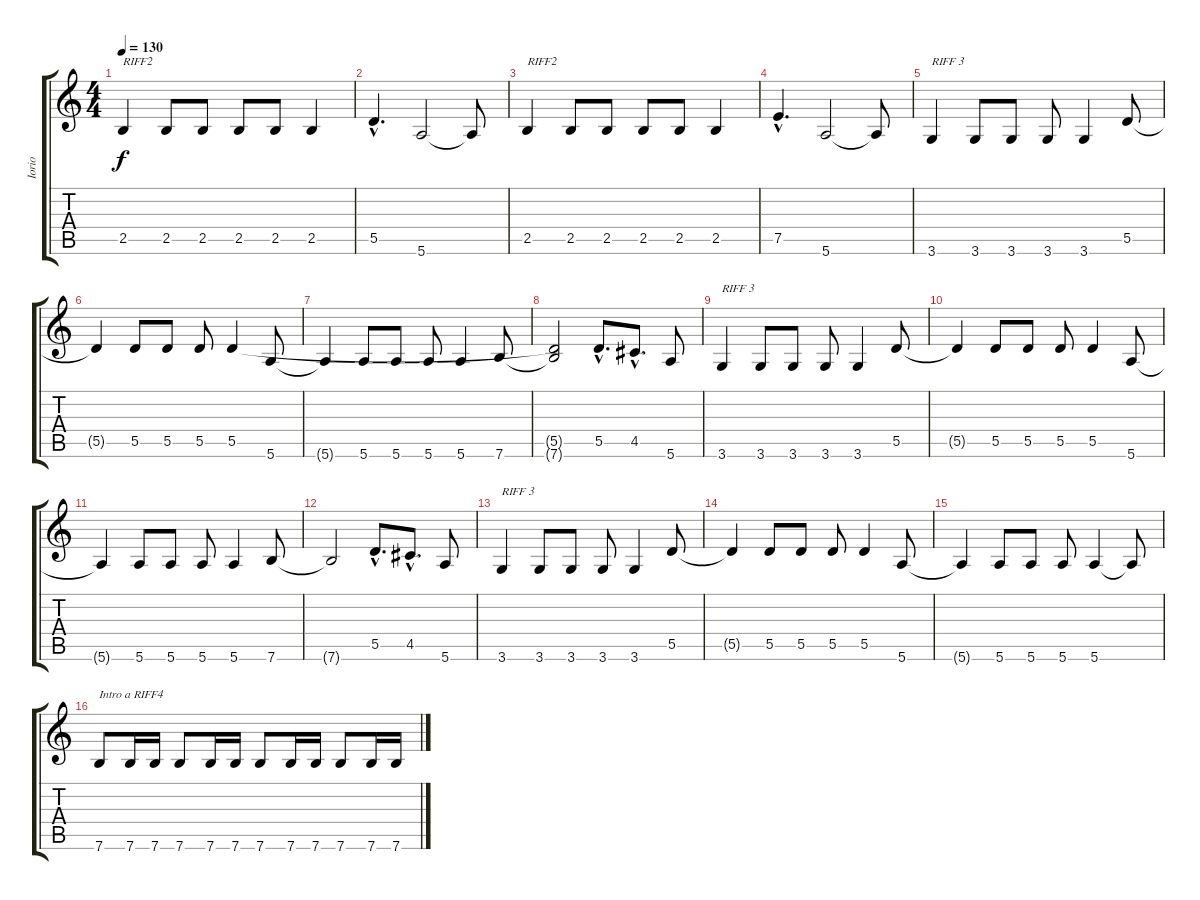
\track ("Iorio" "Iorio") {instrument electricbasspick}
\staff {score tabs}
\tuning (E4 B3 G3 D3 A2 E2) {hide}
\ts (4 4)
\tempo 130
\clef g2
\ks c
2.5.4{txt "RIFF2" dy f} 2.5.8 2.5.8 2.5.8 2.5.8 2.5.4 |
5.5{hac}.4{d} 5.6.2 5.6{t}.8 |
2.5.4{txt "RIFF2"} 2.5.8 2.5.8 2.5.8 2.5.8 2.5.4 |
7.5{hac}.4{d} 5.6.2 5.6{t}.8 |
3.6.4{txt "RIFF 3"} 3.6.8 3.6.8 3.6.8 3.6.4 5.5.8 |
5.5{t}.4 5.5.8 5.5.8 5.5.8 5.5.4 5.6.8 |
5.6{t}.4 5.6.8 5.6.8 5.6.8 5.6.4 7.6.8 |
(5.5{t} 7.6{t}).2 5.5{hac}.8{d} 4.5{hac}.8{d} 5.6.8 |
3.6.4{txt "RIFF 3"} 3.6.8 3.6.8 3.6.8 3.6.4 5.5.8 |
5.5{t}.4 5.5.8 5.5.8 5.5.8 5.5.4 5.6.8 |
5.6{t}.4 5.6.8 5.6.8 5.6.8 5.6.4 7.6.8 |
7.6{t}.2 5.5{hac}.8{d} 4.5{hac}.8{d} 5.6.8 |
3.6.4{txt "RIFF 3"} 3.6.8 3.6.8 3.6.8 3.6.4 5.5.8 |
5.5{t}.4 5.5.8 5.5.8 5.5.8 5.5.4 5.6.8 |
5.6{t}.4 5.6.8 5.6.8 5.6.8 5.6.4 5.6{t}.8 |
7.6.8{txt "Intro a RIFF4"} 7.6.16 7.6.16 7.6.8 7.6.16 7.6.16 7.6.8 7.6.16 7.6.16 7.6.8 7.6.16 7.6.16
